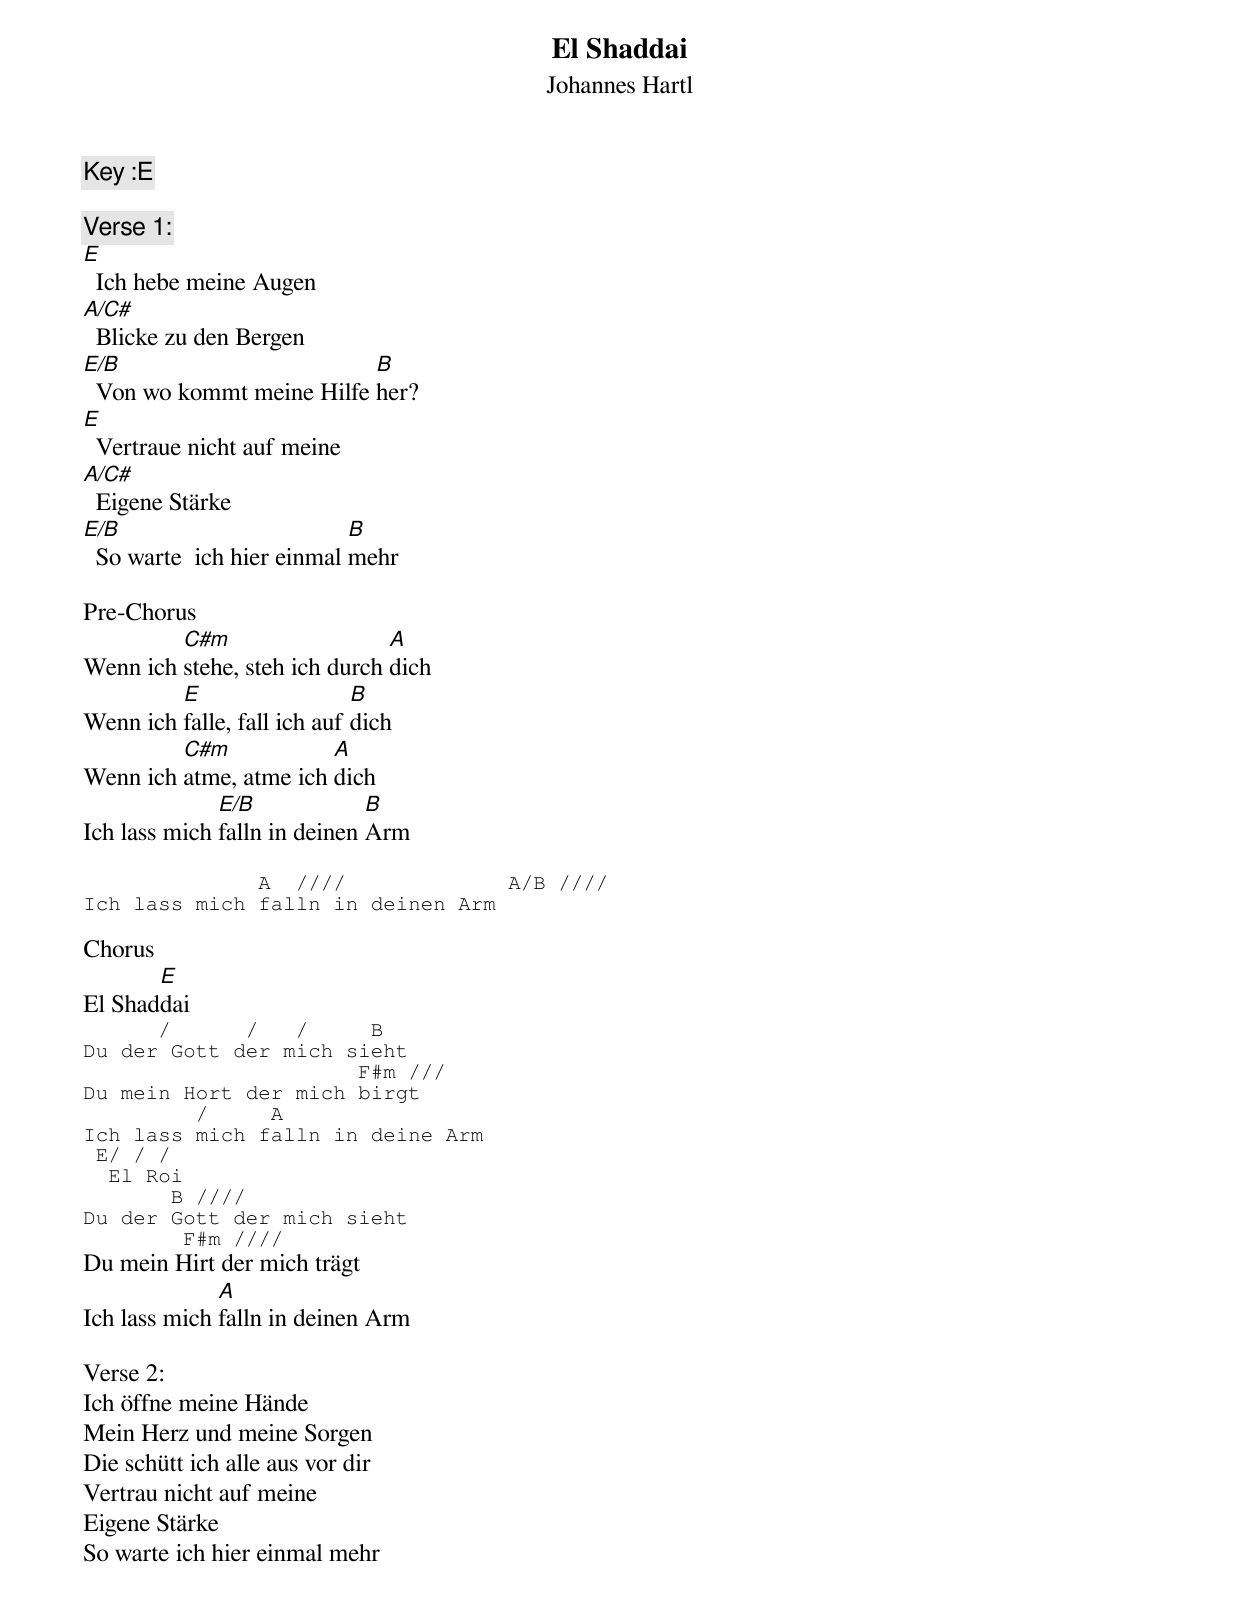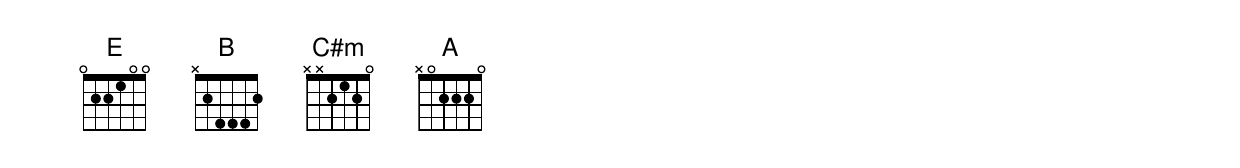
El Shaddai
Johannes Hartl
Key :E

Verse 1:
E
  Ich hebe meine Augen
A/C#
  Blicke zu den Bergen
E/B                        B
  Von wo kommt meine Hilfe her?
E
  Vertraue nicht auf meine
A/C#
  Eigene Stärke
E/B                         B
  So warte  ich hier einmal mehr

Pre-Chorus
         C#m                   A
Wenn ich stehe, steh ich durch dich
         E                   B
Wenn ich falle, fall ich auf dich
         C#m            A
Wenn ich atme, atme ich dich
              E/B             B
Ich lass mich falln in deinen Arm

              A  ////             A/B ////
Ich lass mich falln in deinen Arm

Chorus
       E
El Shaddai
      /      /   /     B
Du der Gott der mich sieht
                      F#m ///
Du mein Hort der mich birgt
         /     A
Ich lass mich falln in deine Arm
 E/ / /
  El Roi
       B ////
Du der Gott der mich sieht
        F#m ////
Du mein Hirt der mich trägt
              A
Ich lass mich falln in deinen Arm

Verse 2:
Ich öffne meine Hände
Mein Herz und meine Sorgen
Die schütt ich alle aus vor dir
Vertrau nicht auf meine
Eigene Stärke
So warte ich hier einmal mehr
